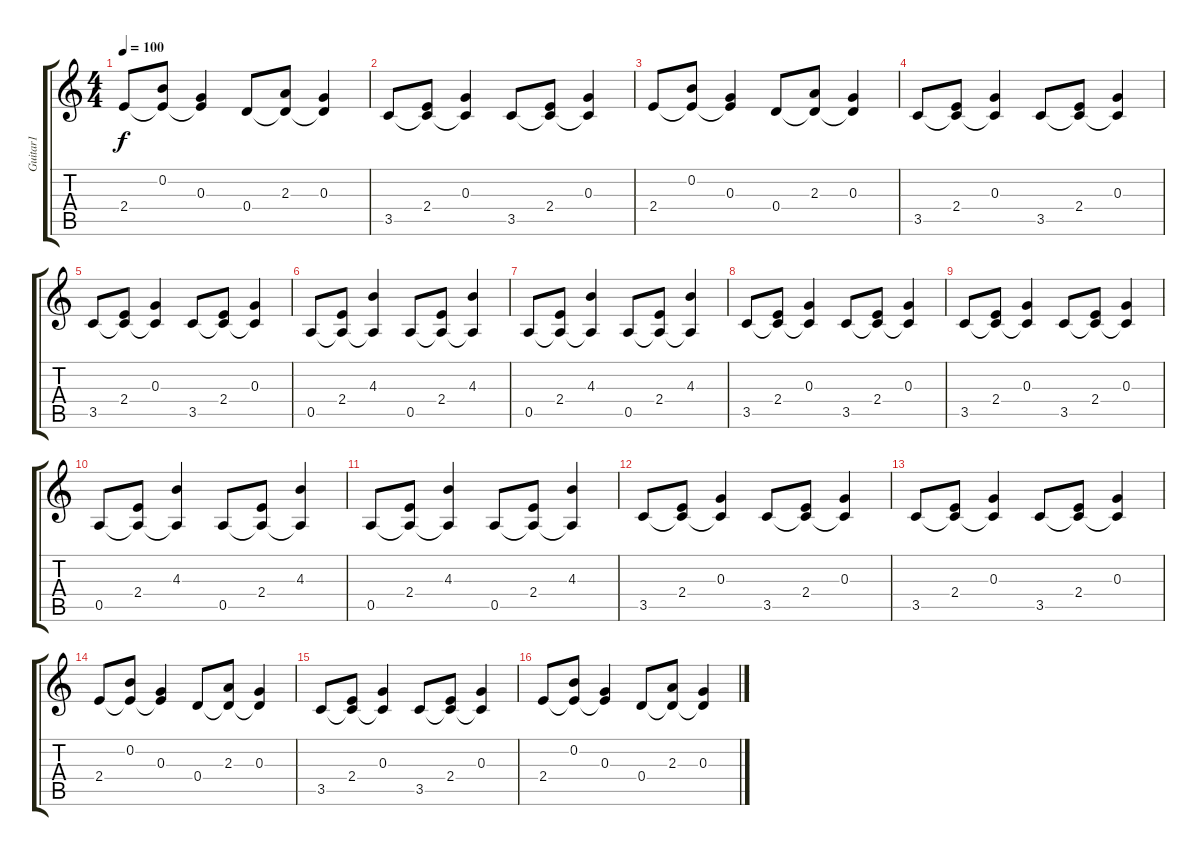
\track ("Guitar1" "Guitar1") {instrument electricguitarclean}
\staff {score tabs}
\tuning (E4 B3 G3 D3 A2 E2) {hide}
\ts (4 4)
\tempo 100
\clef g2
\ks c
2.4.8{dy f} (0.2 2.4{t}).8 (0.3 2.4{t}).4 0.4.8 (2.3 0.4{t}).8 (0.3 0.4{t}).4 |
3.5.8 (2.4 3.5{t}).8 (0.3 3.5{t}).4 3.5.8 (2.4 3.5{t}).8 (0.3 3.5{t}).4 |
2.4.8 (0.2 2.4{t}).8 (0.3 2.4{t}).4 0.4.8 (2.3 0.4{t}).8 (0.3 0.4{t}).4 |
3.5.8 (2.4 3.5{t}).8 (0.3 3.5{t}).4 3.5.8 (2.4 3.5{t}).8 (0.3 3.5{t}).4 |
3.5.8 (2.4 3.5{t}).8 (0.3 3.5{t}).4 3.5.8 (2.4 3.5{t}).8 (0.3 3.5{t}).4 |
0.5.8 (2.4 0.5{t}).8 (4.3 0.5{t}).4 0.5.8 (2.4 0.5{t}).8 (4.3 0.5{t}).4 |
0.5.8 (2.4 0.5{t}).8 (4.3 0.5{t}).4 0.5.8 (2.4 0.5{t}).8 (4.3 0.5{t}).4 |
3.5.8 (2.4 3.5{t}).8 (0.3 3.5{t}).4 3.5.8 (2.4 3.5{t}).8 (0.3 3.5{t}).4 |
3.5.8 (2.4 3.5{t}).8 (0.3 3.5{t}).4 3.5.8 (2.4 3.5{t}).8 (0.3 3.5{t}).4 |
0.5.8 (2.4 0.5{t}).8 (4.3 0.5{t}).4 0.5.8 (2.4 0.5{t}).8 (4.3 0.5{t}).4 |
0.5.8 (2.4 0.5{t}).8 (4.3 0.5{t}).4 0.5.8 (2.4 0.5{t}).8 (4.3 0.5{t}).4 |
3.5.8 (2.4 3.5{t}).8 (0.3 3.5{t}).4 3.5.8 (2.4 3.5{t}).8 (0.3 3.5{t}).4 |
3.5.8 (2.4 3.5{t}).8 (0.3 3.5{t}).4 3.5.8 (2.4 3.5{t}).8 (0.3 3.5{t}).4 |
2.4.8 (0.2 2.4{t}).8 (0.3 2.4{t}).4 0.4.8 (2.3 0.4{t}).8 (0.3 0.4{t}).4 |
3.5.8 (2.4 3.5{t}).8 (0.3 3.5{t}).4 3.5.8 (2.4 3.5{t}).8 (0.3 3.5{t}).4 |
2.4.8 (0.2 2.4{t}).8 (0.3 2.4{t}).4 0.4.8 (2.3 0.4{t}).8 (0.3 0.4{t}).4
